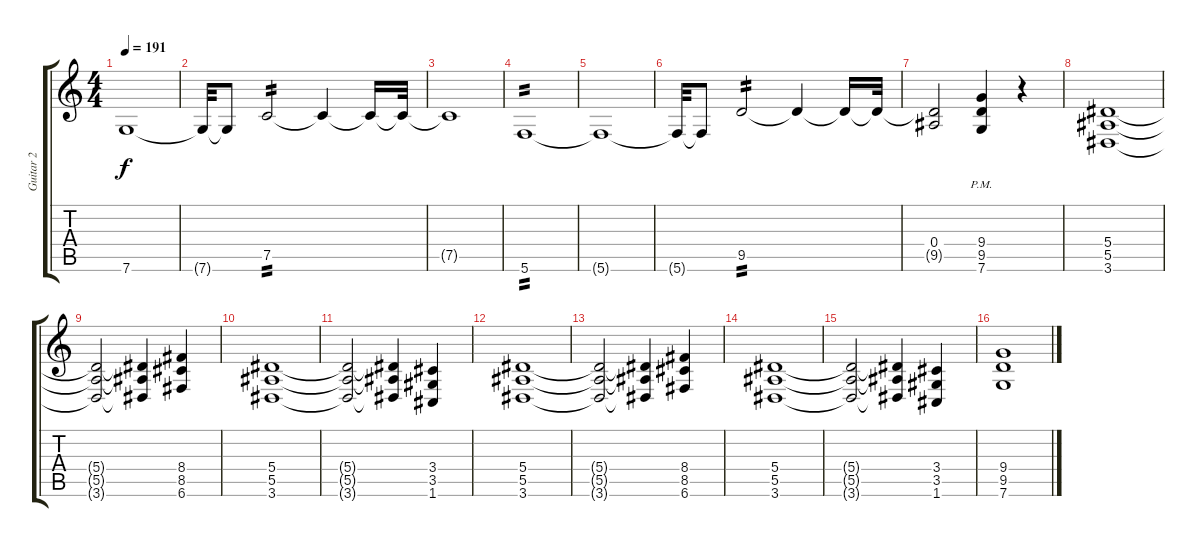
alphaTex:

\track ("Guitar 2" "Guitar 2") {instrument distortionguitar}
\staff {score tabs}
\tuning (C4 G3 Eb3 Bb2 F2 C2) {hide}
\ts (4 4)
\tempo 191
\clef g2
\ks c
7.6{t}.1{dy f} |
7.6{t}.32 7.6{t}.8 7.5.2{tp 2} 7.5{t}.4 7.5{t}.16 7.5{t}.32 |
7.5{t}.1 |
5.6.1{tp 2} |
5.6{t}.1 |
5.6{t}.32 5.6{t}.8 9.5.2{tp 2} 9.5{t}.4 9.5{t}.16 9.5{t}.32 |
(0.4 9.5{t}).2 (9.4 9.5 7.6{pm}).4 r.4 |
(5.4 5.5 3.6).1 |
(5.4{t} 5.5{t} 3.6{t}).2 (5.4{t} 5.5{t} 3.6{t}).4 (8.4 8.5 6.6).4 |
(5.4 5.5 3.6).1 |
(5.4{t} 5.5{t} 3.6{t}).2 (5.4{t} 5.5{t} 3.6{t}).4 (3.4 3.5 1.6).4 |
(5.4 5.5 3.6).1 |
(5.4{t} 5.5{t} 3.6{t}).2 (5.4{t} 5.5{t} 3.6{t}).4 (8.4 8.5 6.6).4 |
(5.4 5.5 3.6).1 |
(5.4{t} 5.5{t} 3.6{t}).2 (5.4{t} 5.5{t} 3.6{t}).4 (3.4 3.5 1.6).4 |
(9.4 9.5 7.6).1
